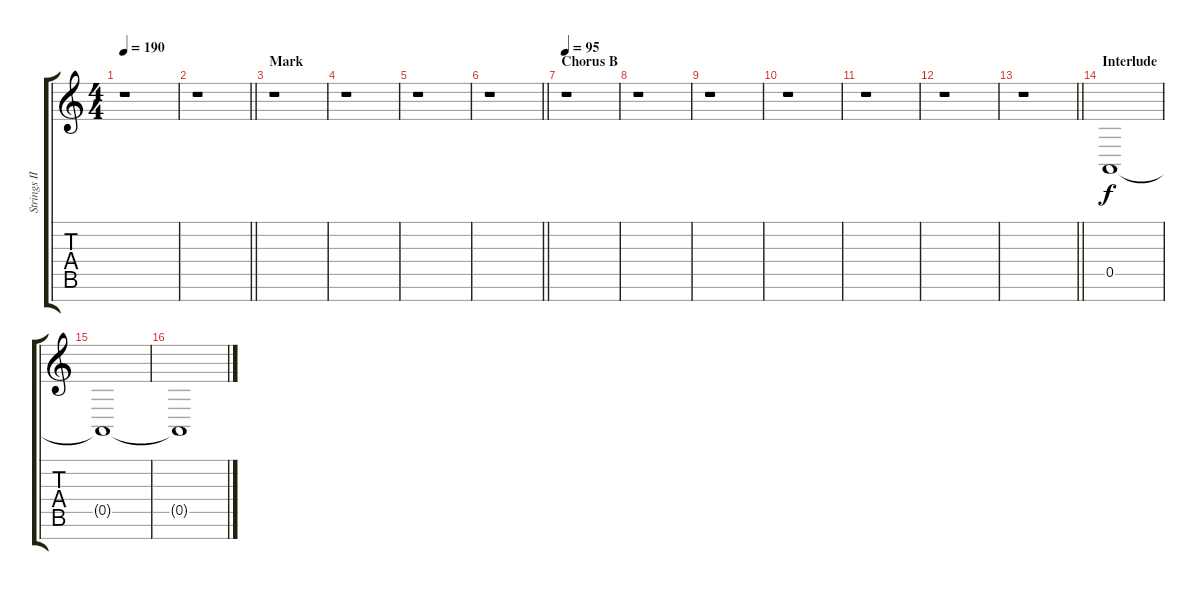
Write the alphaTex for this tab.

\track ("Strings III" "Strings II") {instrument synthstrings1}
\staff {score tabs}
\tuning (E4 B3 G3 D3 A2 E2 B1) {hide}
\ts (4 4)
\tempo 190
\clef g2
\ks c
r.1{dy f} |
\barLineRight lightlight
r.1 |
\section ("" "Mark")
r.1 |
r.1 |
r.1 |
\barLineRight lightlight
r.1 |
\section ("" "Chorus B")
\tempo 95
r.1 |
r.1 |
r.1 |
r.1 |
r.1 |
r.1 |
\barLineRight lightlight
r.1 |
\section ("" "Interlude")
0.5.1{balance 8} |
0.5{t}.1 |
0.5{t}.1
